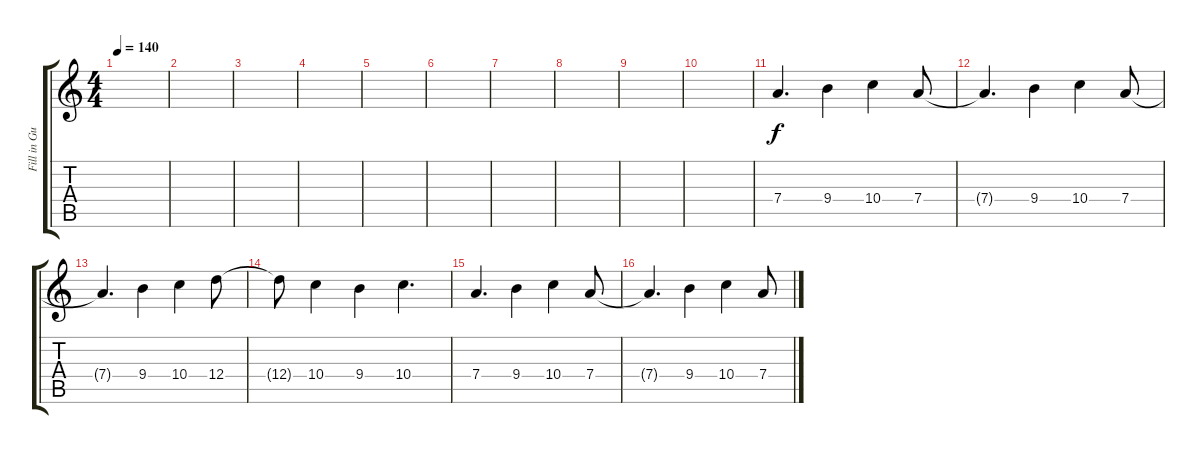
\track ("Fill in Guitar" "Fill in Gu") {instrument overdrivenguitar}
\staff {score tabs}
\tuning (E4 B3 G3 D3 A2 E2) {hide}
\ts (4 4)
\tempo 140
\clef g2
\ks c
|
|
|
|
|
|
|
|
|
|
7.4.4{d} 9.4.4 10.4.4 7.4.8 |
7.4{t}.4{d} 9.4.4 10.4.4 7.4.8 |
7.4{t}.4{d} 9.4.4 10.4.4 12.4.8 |
12.4{t}.8 10.4.4 9.4.4 10.4.4{d} |
7.4.4{d} 9.4.4 10.4.4 7.4.8 |
7.4{t}.4{d} 9.4.4 10.4.4 7.4.8
